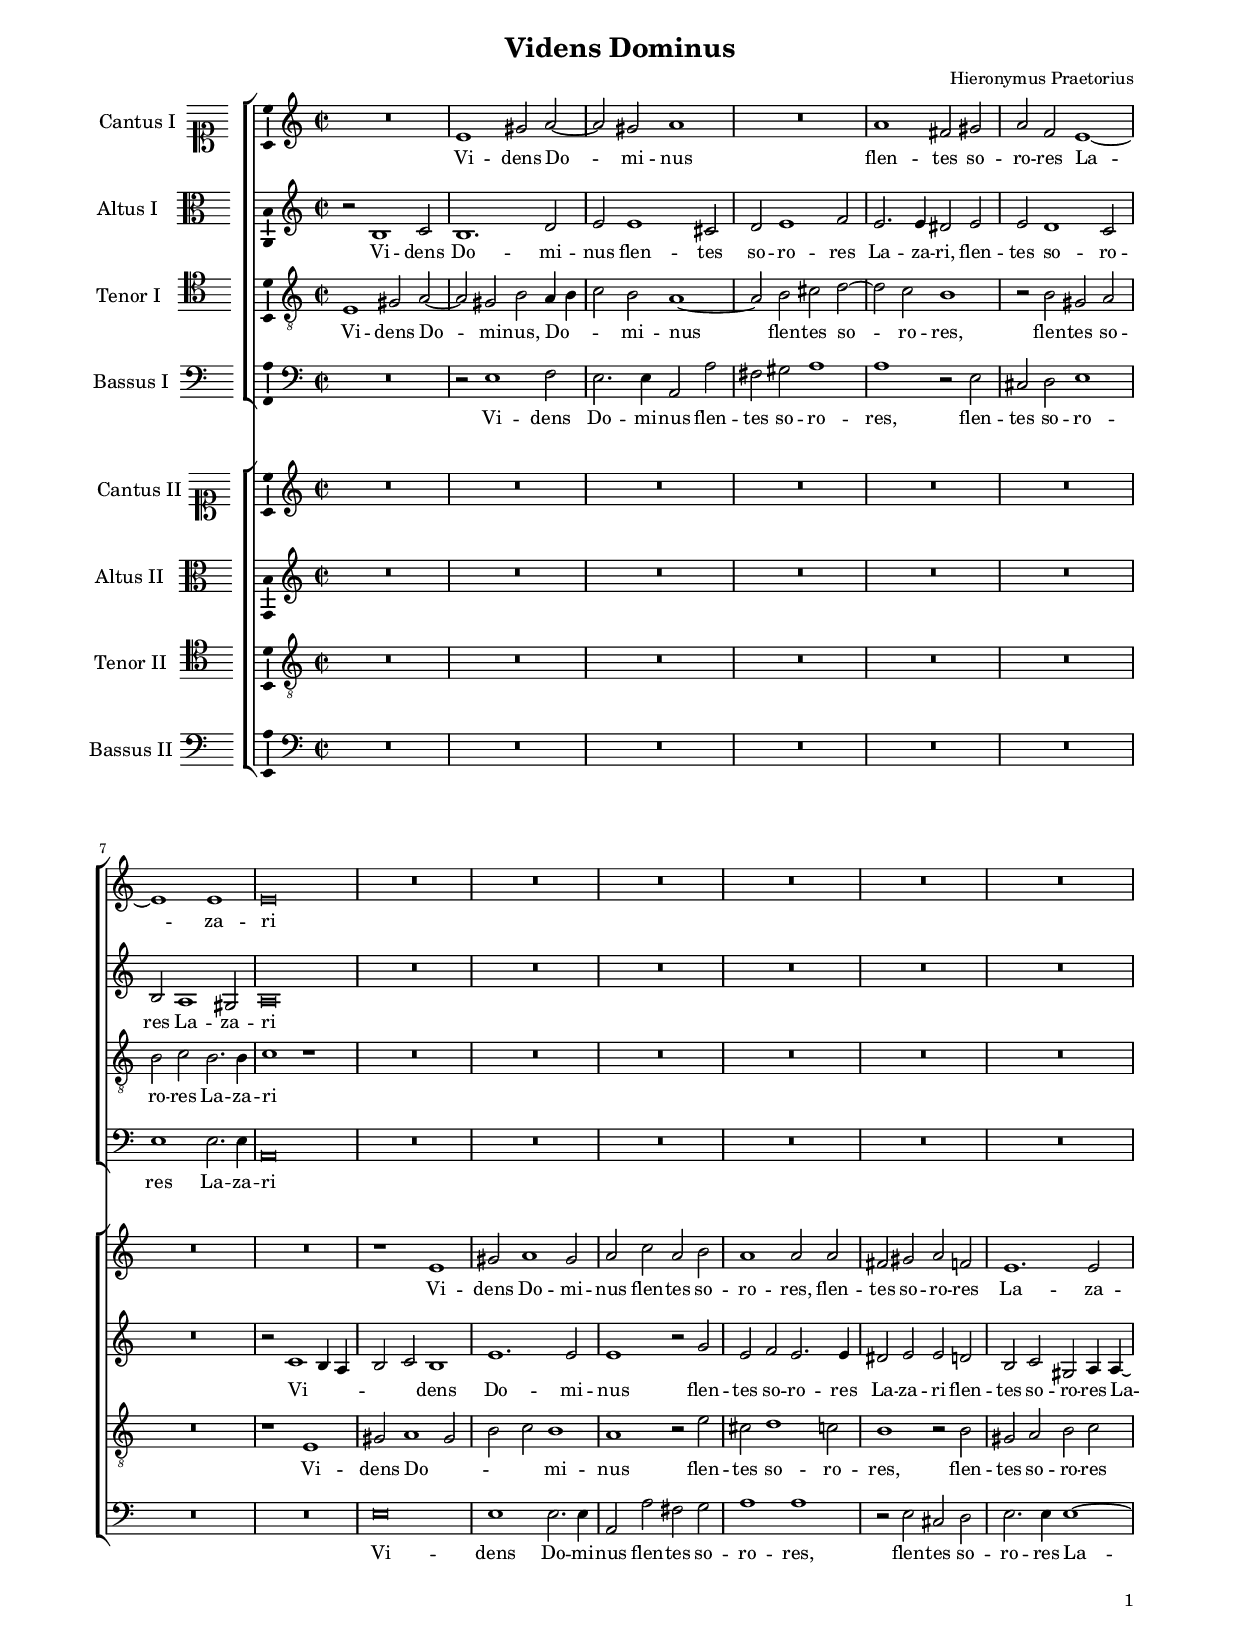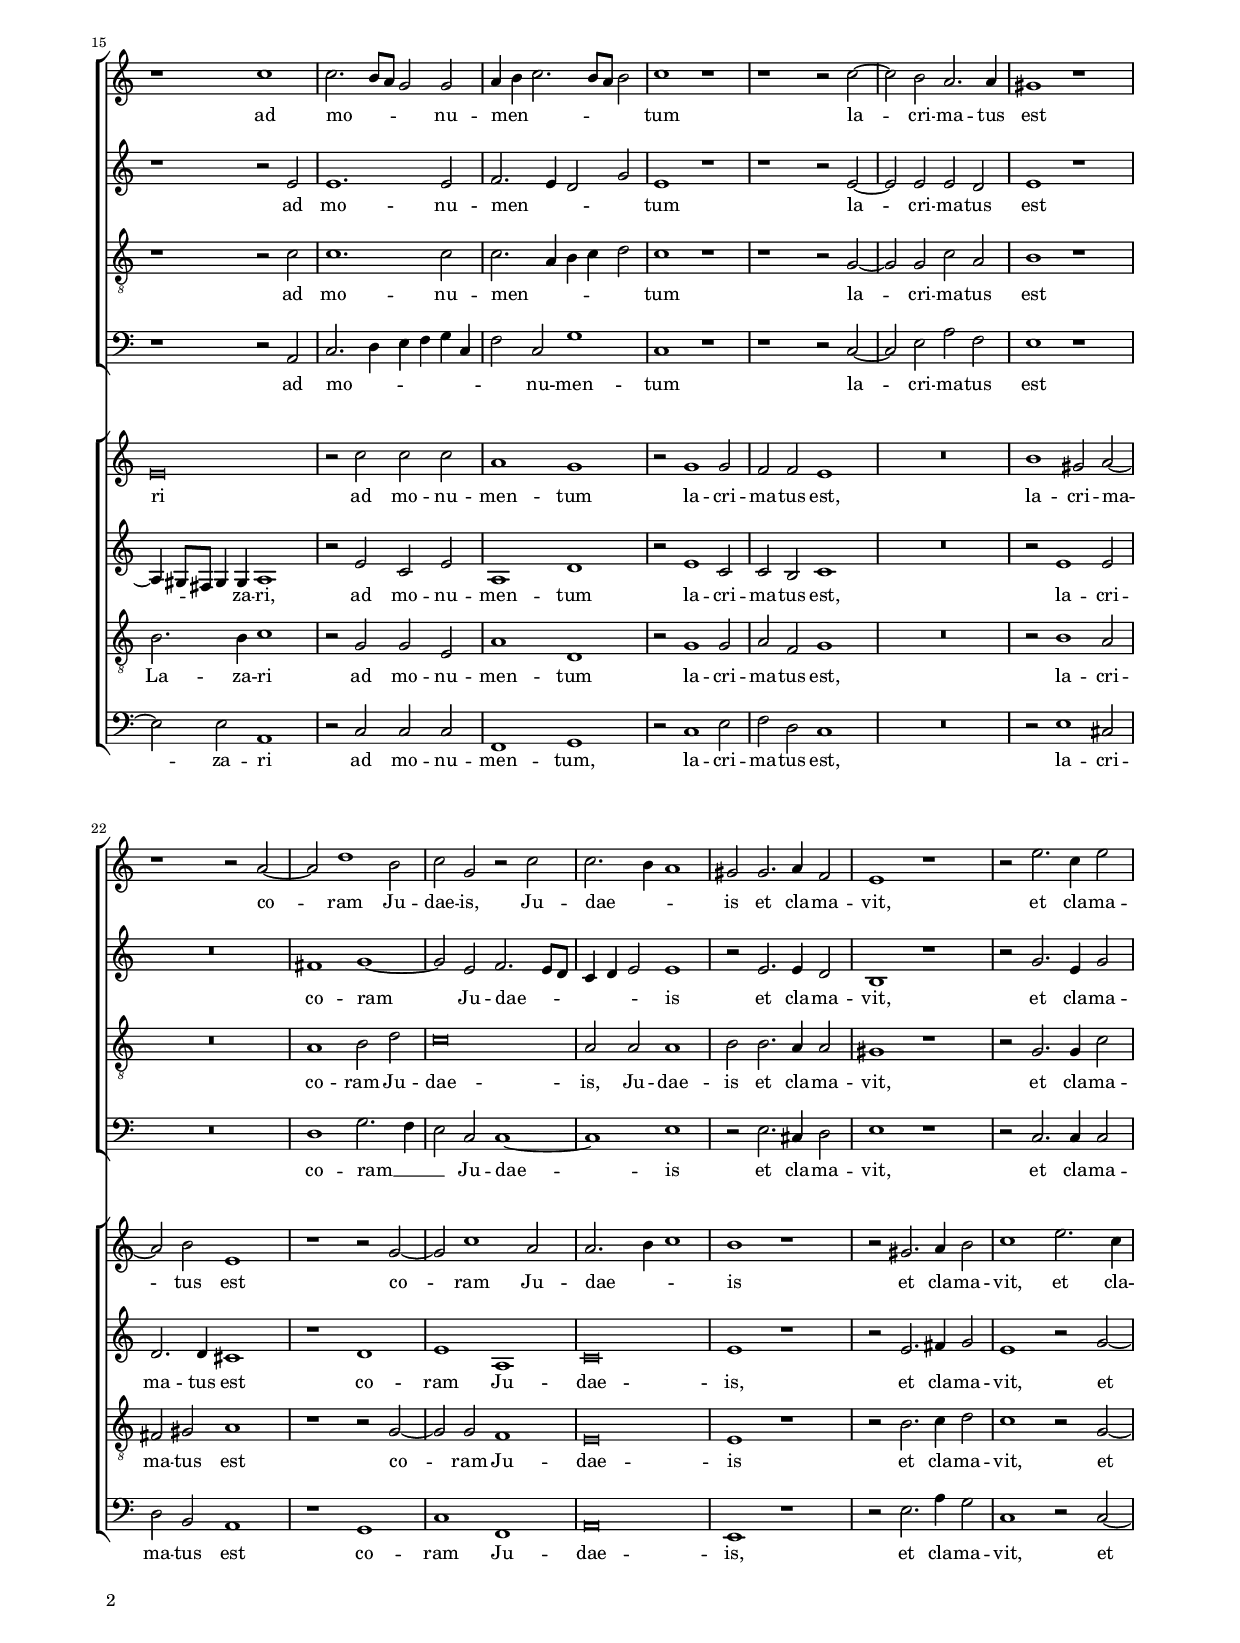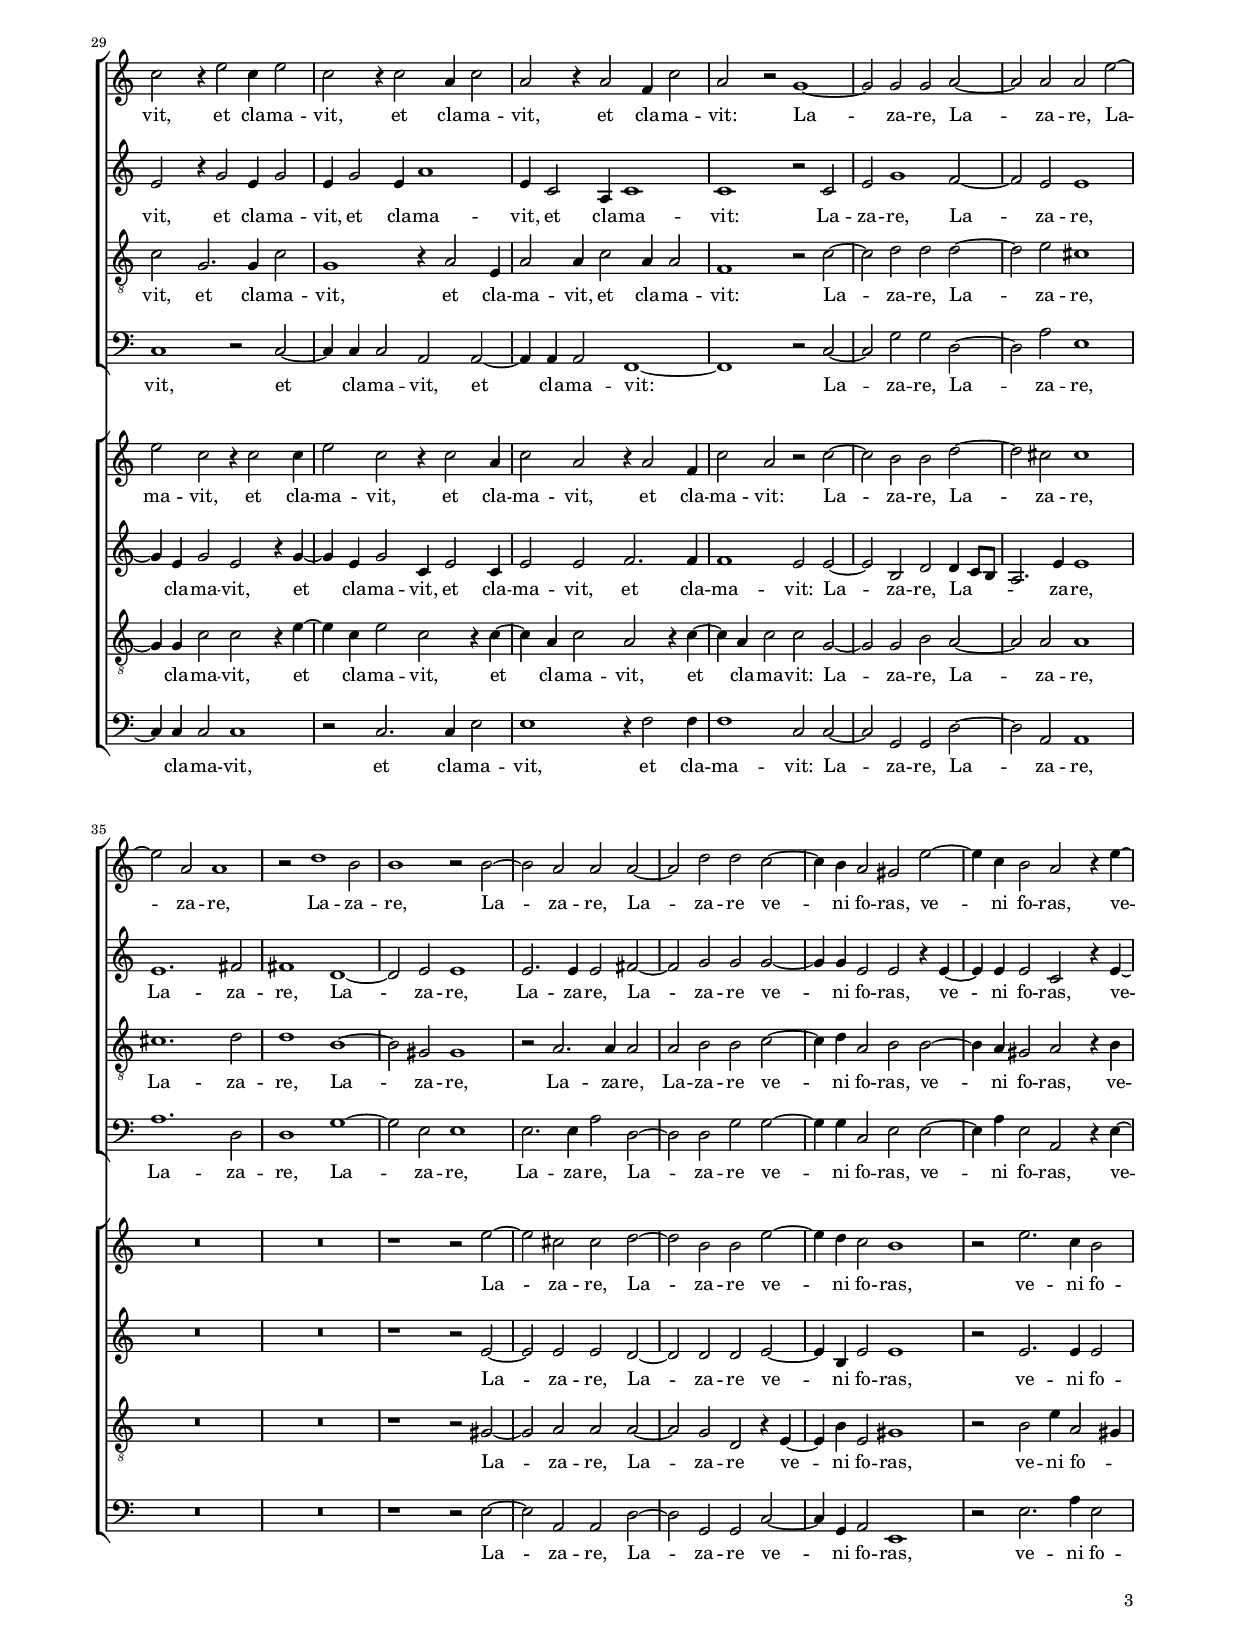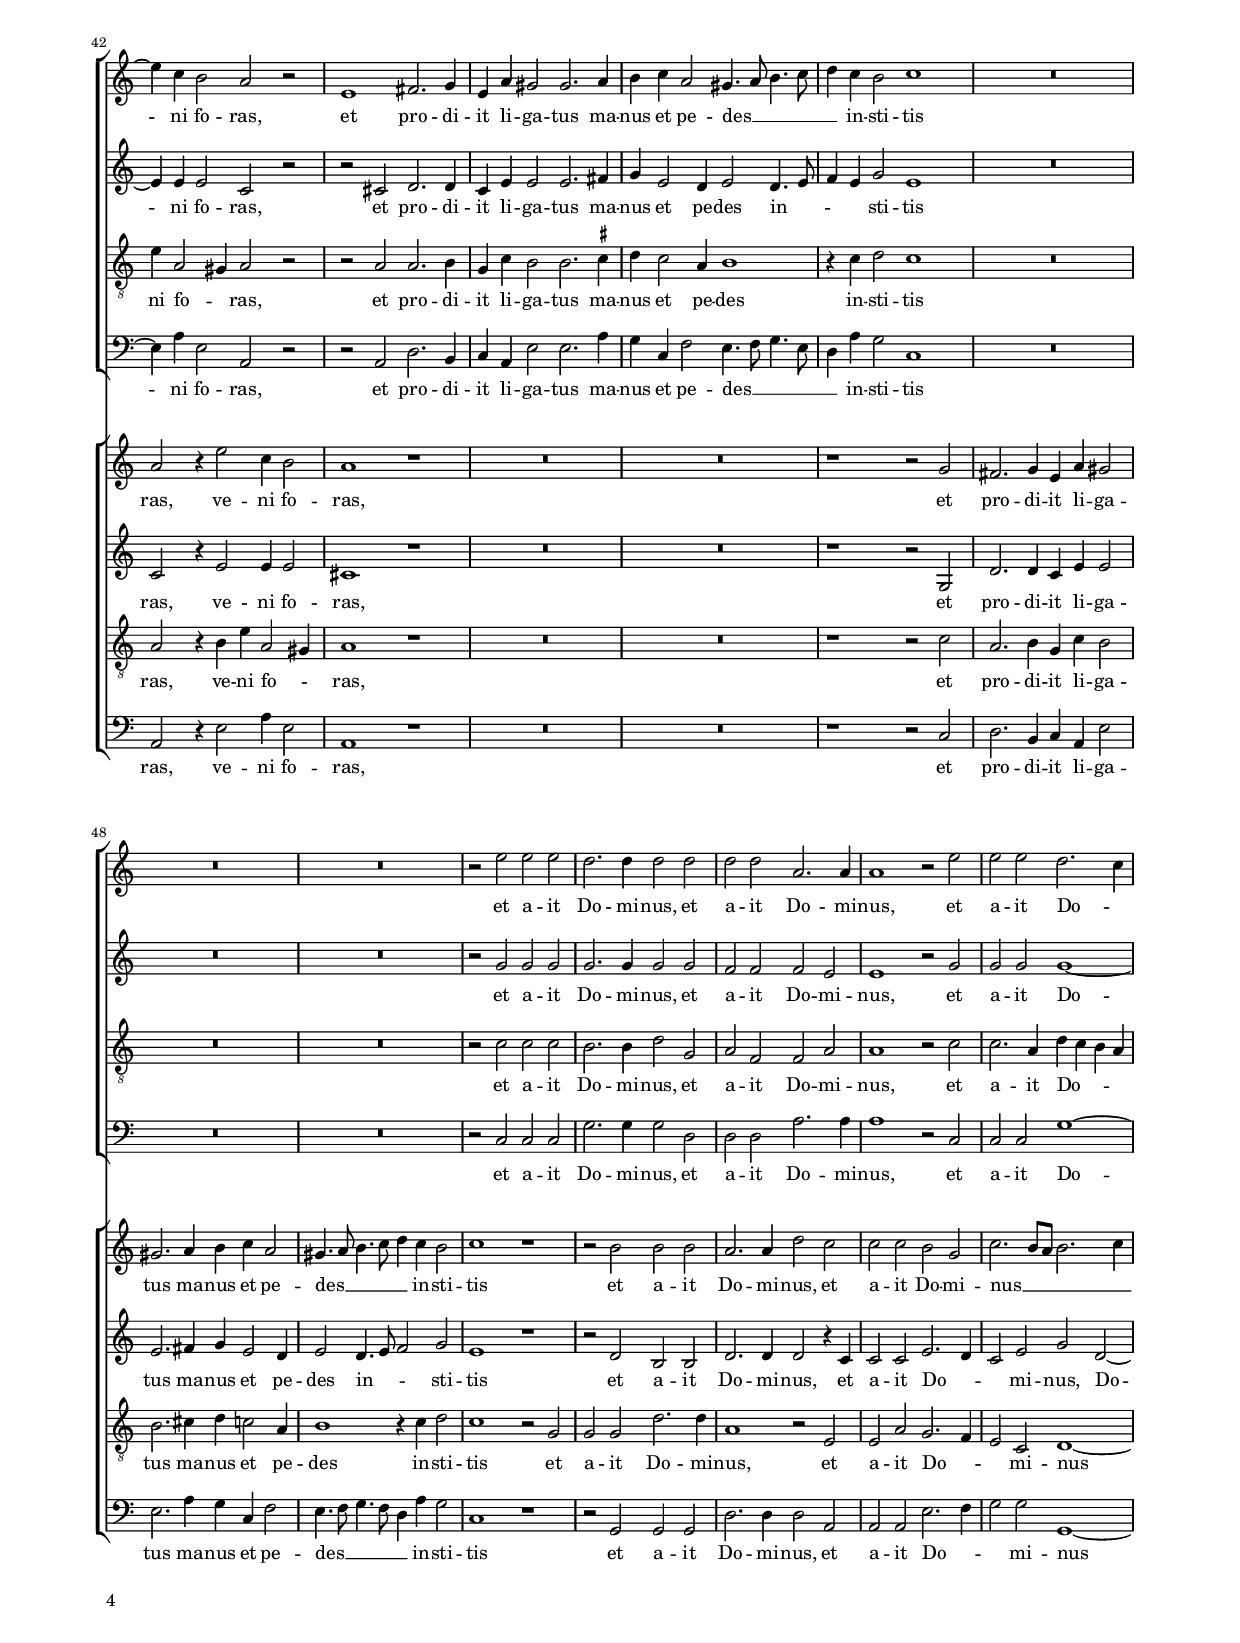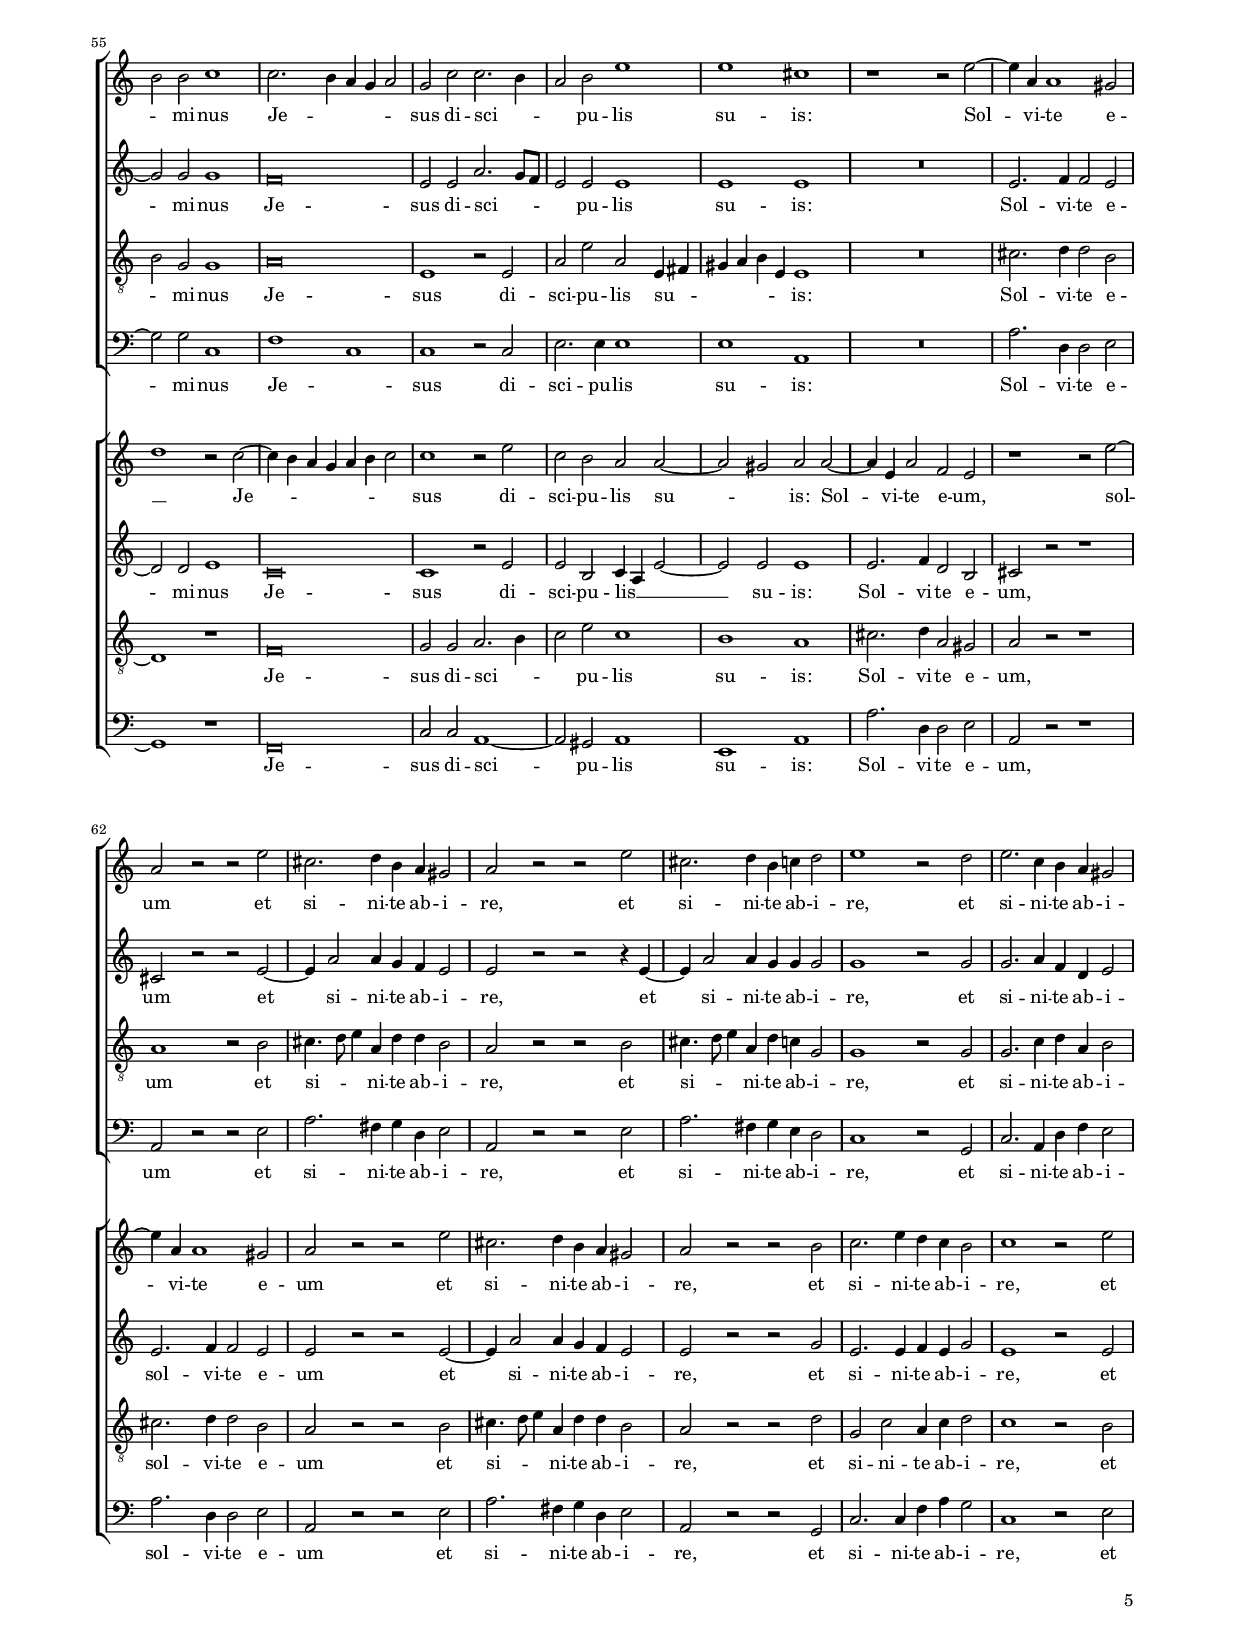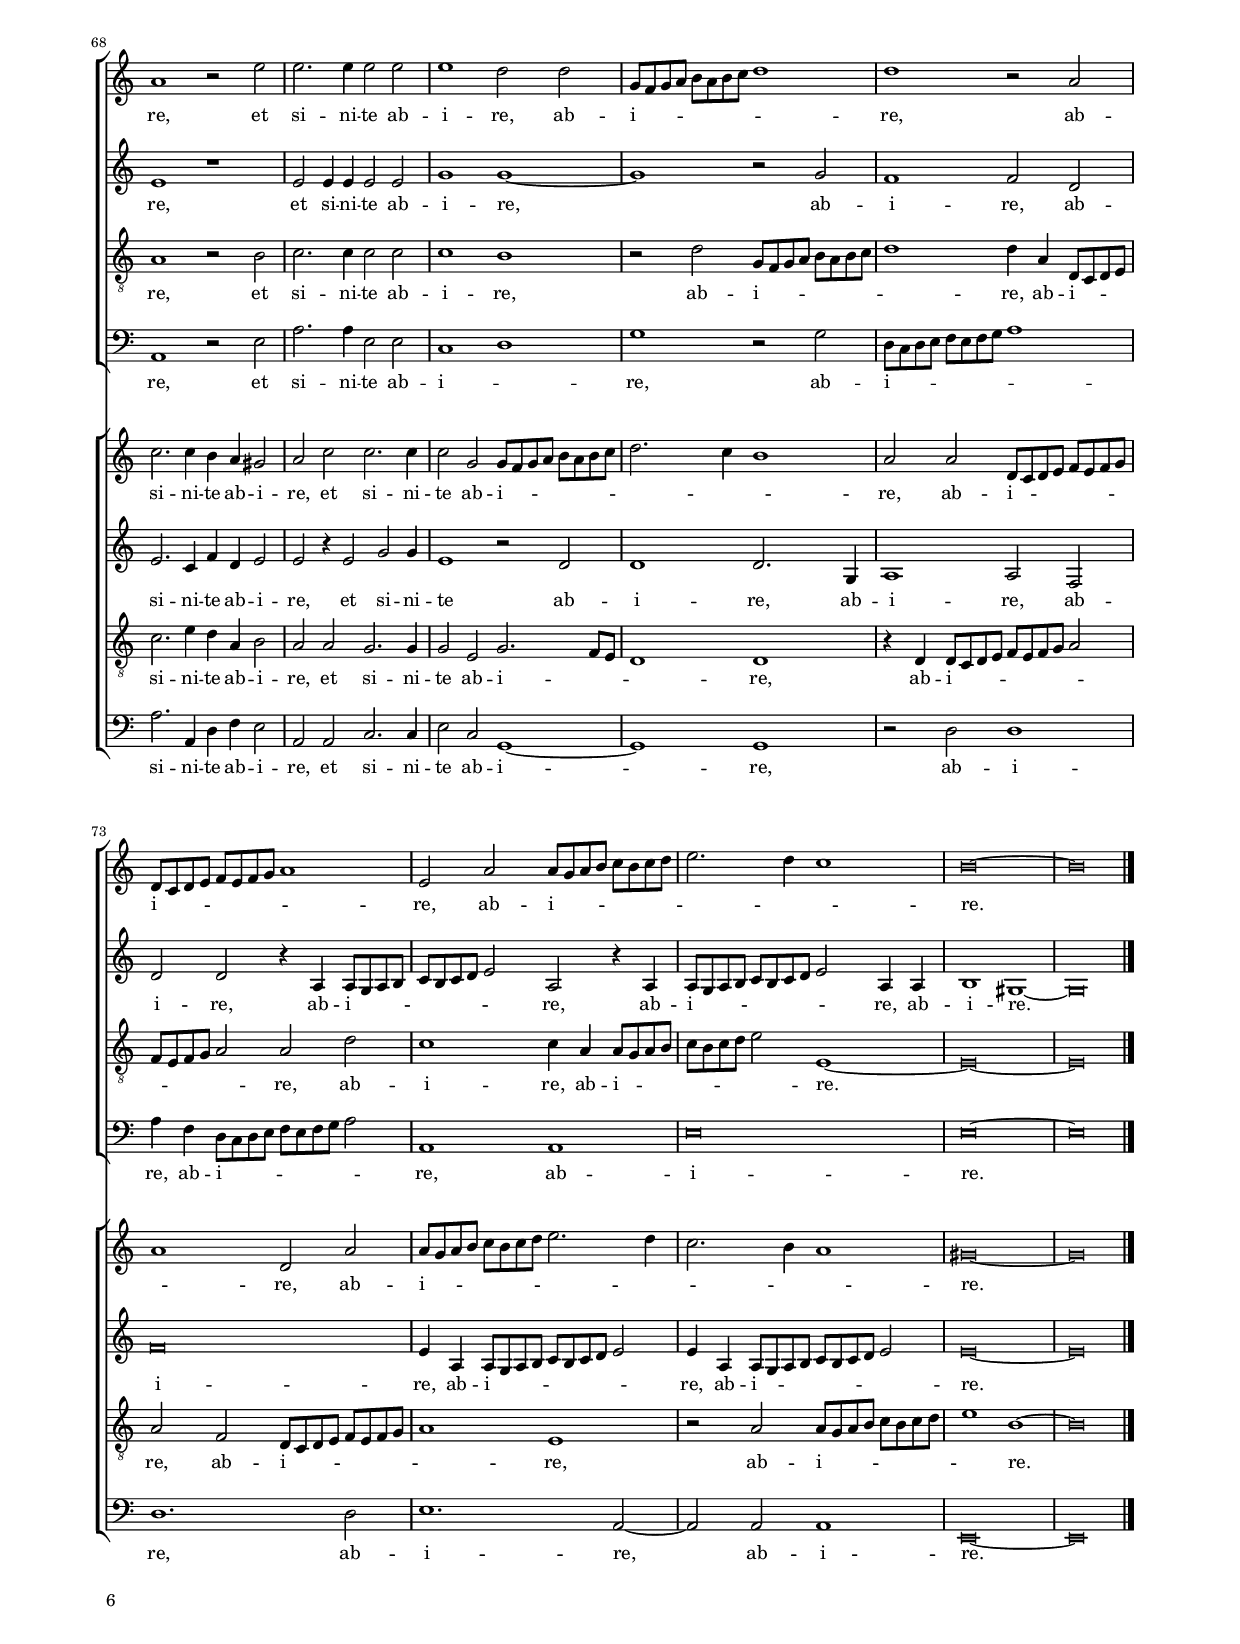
\header 
{
	title="Videns Dominus"
	composer="Hieronymus Praetorius"
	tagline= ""
}

\version "2.24.2"
\language deutsch
#(set-global-staff-size 15)
% #(set-default-paper-size "letter")
#(ly:set-option 'point-and-click #f)


\paper
	{
	top-margin = 1.8 \cm
	bottom-margin = 1.2 \cm
	left-margin = 1.8 \cm
	right-margin = 1.8 \cm
	print-page-number = ##f
	ragged-bottom = ##f
	ragged-last-bottom = ##f
	systems-per-page = 2
	page-count = 6
	system-system-spacing = #'((basic-distance . 18) (minimum-distance . 14) (padding . 7) (strechability . 250))
	oddFooterMarkup=\markup   \fill-line { "" \fromproperty #'page:page-number-string }
	evenFooterMarkup=\markup  \fill-line { \fromproperty #'page:page-number-string "" }
	last-bottom-spacing = #'((basic-distance . 12) (minimum-distance . 7) (padding . 4))
	}


global =  
	{
	\key c \major
	\time 2/2 \set Score.measureLength = #(ly:make-moment 2/1)
	\set Score.tempoHideNote = ##t
	\tempo 2 = 90
	\skip 1*2*77 \bar "|."
	}

	ficta = { \once \set suggestAccidentals = ##t }
	
	forget = #(define-music-function (music) (ly:music?) #{
	\accidentalStyle forget
	$music
	\accidentalStyle default
	#})

	
incipitcantusprimus = \markup { \score {
	{
	\set Staff.instrumentName = \markup { \fontsize #1 "Cantus I" }
	\key c \major
	\clef soprano
	s4 \bar ""
	}
	\layout  {
	raggedright = ##t
	indent = 1.6 \cm
	line-width = 2.5\cm
	\context { \Staff \remove Time_signature_engraver }
	\override Staff.Clef.Y-extent = #'(0 . 0)
	}} \hspace #1 }
	  
incipitaltusprimus = \markup { \score {
	{
	\set Staff.instrumentName = \markup { \fontsize #1 "Altus I" }
	\key c \major
	\clef alto
	s4 \bar ""
	}
	\layout  {
	raggedright = ##t
	indent = 1.6 \cm
	line-width = 2.5\cm
	\context { \Staff \remove Time_signature_engraver }
	\override Staff.Clef.Y-extent = #'(0 . 0)
	}} \hspace #1 }
	  
incipittenorprimus = \markup { \score {
	{
	\set Staff.instrumentName = \markup { \fontsize #1 "Tenor I" }
	\key c \major
	\clef tenor
	s4 \bar ""
	}
	\layout  {
	raggedright = ##t
	indent = 1.6 \cm
	line-width = 2.5\cm
	\context { \Staff \remove Time_signature_engraver }
	\override Staff.Clef.Y-extent = #'(0 . 0)
	}} \hspace #1 }

incipitbassusprimus = \markup { \score {
	{
	\set Staff.instrumentName = \markup { \fontsize #1 "Bassus I" }
	\key c \major
	\clef bass
	s4 \bar ""
	}
	\layout  {
	raggedright = ##t
	indent = 1.6 \cm
	line-width = 2.5\cm
	\context { \Staff \remove Time_signature_engraver }
	\override Staff.Clef.Y-extent = #'(0 . 0)
	}} \hspace #1 }

	
incipitcantussecundus = \markup { \score {
	{
	\set Staff.instrumentName = \markup { \fontsize #1 "Cantus II" }
	\key c \major
	\clef soprano
	s4 \bar ""
	}
	\layout  {
	raggedright = ##t
	indent = 1.6 \cm
	line-width = 2.5\cm
	\context { \Staff \remove Time_signature_engraver }
	\override Staff.Clef.Y-extent = #'(0 . 0)
	}} \hspace #1 }

incipitaltussecundus = \markup { \score {
	{
	\set Staff.instrumentName = \markup { \fontsize #1 "Altus II" }
	\key c \major
	\clef alto
	s4 \bar ""
	}
	\layout  {
	raggedright = ##t
	indent = 1.6 \cm
	line-width = 2.5\cm
	\context { \Staff \remove Time_signature_engraver }
	\override Staff.Clef.Y-extent = #'(0 . 0)
	}} \hspace #1 }

incipittenorsecundus = \markup { \score {
	{
	\set Staff.instrumentName = \markup { \fontsize #1 "Tenor II" }
	\key c \major
	\clef tenor
	s4 \bar ""
	}
	\layout  {
	raggedright = ##t
	indent = 1.6 \cm
	line-width = 2.5\cm
	\context { \Staff \remove Time_signature_engraver }
	\override Staff.Clef.Y-extent = #'(0 . 0)
	}} \hspace #1 }	

incipitbassussecundus = \markup { \score {
	{
	\set Staff.instrumentName = \markup { \fontsize #1 "Bassus II" }
	\key c \major
	\clef bass
	s4 \bar ""
	}
	\layout  {
	raggedright = ##t
	indent = 1.6 \cm
	line-width = 2.5\cm
	\context { \Staff \remove Time_signature_engraver }
	\override Staff.Clef.Y-extent = #'(0 . 0)
	}} \hspace #1 }

	
cantusprimus =  \relative c''
	{
	R\breve
	e,1 gis2 a~
	a2 gis a1
	R\breve
%5
	a1 fis2 gis |
	a2 f e1~
	e1 e
	e\breve
	R\breve
%10
	R\breve |
	R\breve
	R\breve
	R\breve
	R\breve
%15
	r1 c' |
	c2. h8 a g2 g
	a4 h c2. h8 a h2
	c1 r
	r1 r2 c~
%20
	c2 h a2. a4 |
	gis1 r
	r1 r2 a~
	a2 d1 h2
	c2 g r c
%25
	c2. h4 a1 |
	gis2 gis2. a4 f2
	e1 r
	r2 e'2. c4 e2
	c2 r4 e2 c4 e2
%30
	c2 r4 c2 a4 c2 |
	a2 r4 a2 f4 c'2
	a2 r g1~
	g2 g g a~
	a2 a a e'~
%35
	e2 a, a1 |
	r2 d1 h2
	h1 r2 h~
	h2 a a a~
	a2 d d c~
%40
	c4 h a2 gis e'~ |
	e4 c h2 a r4 e'~
	e4 c h2 a r
	e1 fis2. g4
	e4 a gis2 gis2. a4
%45
	h4 c a2 gis4. a8 h4. c8 |
	d4 c h2 c1
	R\breve
	R\breve
	R\breve
%50
	r2 e e e |
	d2. d4 d2 d
	d2 d a2. a4
	a1 r2 e'
	e2 e d2. c4
%55
	h2 h c1 |
	c2. h4 a g a2
	g2 c c2. h4
	a2 h e1
	e1 cis
%60
	r1 r2 e~ |
	e4 a, a1 gis2
	a2 r r e'
	cis2. d4 h a gis2
	a2 r r e'
%65
	cis2. d4 h c d2 |
	e1 r2 d
	e2. c4 h a gis2
	a1 r2 e'
	e2. e4 e2 e
%70
	e1 d2 d |
	g,8 f g a h[ a h c] d1
	d1 r2 a
	d,8 c d e f[ e f g] a1
	e2 a a8 g a h c[ h c d]
%75
	e2. d4 c1 |
	h\breve~
	h\breve |
	}

altusprimus =  \relative c' 
	{
	r2 h1 c2
	h1. d2
	e2 e1 cis2
	d2 e1 f2
%5
	e2. e4 dis2 e |
	e2 d1 c2
	h2 a1 gis2
	a\breve
	R\breve
%10
	R\breve |
	R\breve
	R\breve
	R\breve
	R\breve
%15
	r1 r2 e' |
	e1. e2
	f2. e4 d2 g
	e1 r
	r1 r2 e~
%20
	e2 e e d |
	e1 r
	R\breve
	fis1 g~
	g2 e f2. e8 d
%25
	c4 d e2 e1 |
	r2 e2. e4 d2
	h1 r
	r2 g'2. e4 g2
	e2 r4 g2 e4 g2
%30
	e4 g2 e4 a1 |
	e4 c2 a4 c1
	c1 r2 c
	e2 g1 f2~
	f2 e e1
%35
	e1. fis2 |
	fis1 d~
	d2 e e1
	e2. e4 e2 fis~
	fis2 g g g~
%40
	g4 g e2 e r4 e~ |
	e4 e e2 c r4 e~
	e4 e e2 c r
	r2 cis d2. d4
	c4 e e2 e2. fis4
%45
	g4 e2 d4 e2 d4. e8 |
	f4 e g2 e1
	R\breve
	R\breve
	R\breve
%50
	r2 g g g |
	g2. g4 g2 g
	f2 f f e
	e1 r2 g
	g2 g g1~
%55
	g2 g g1 |
	f\breve
	e2 e a2. g8 f
	e2 e e1
	e1 e
%60
	R\breve |
	e2. f4 f2 e
	cis2 r r e~
	e4 a2 a4 g f e2
	e2 r r r4 e~
%65
	e4 a2 a4 g g g2 |
	g1 r2 g
	g2. a4 f d e2
	e1 r
	e2 e4 e e2 e
%70
	g1 g~ |
	g1 r2 g
	f1 f2 d
	d2 d r4 a a8 g a h
	c8 h c d e2 a, r4 a
%75
	a8 g a h c[ h c d] e2 a,4 a |
	h1 gis~
	gis\breve |
	}

tenorprimus =  \relative c' 
	{
	e,1 gis2 a~
	a2 gis h a4 h
	c2 h a1~
	a2 h cis d~
%5
	d2 c h1 |
	r2 h gis a
	h2 c h2. h4
	c1 r
	R\breve
%10
	R\breve |
	R\breve
	R\breve
	R\breve
	R\breve
%15
	r1 r2 c |
	c1. c2
	c2. a4 h4 c d2
	c1 r
	r1 r2 g~
%20
	g2 g c a |
	h1 r
	R\breve
	a1 h2 d
	c\breve
%25
	a2 a a1 |
	h2 h2. a4 a2
	gis1 r
	r2 g2. g4 c2
	c2 g2. g4 c2
%30
	g1 r4 a2 e4 |
	a2 a4 c2 a4 a2
	f1 r2 c'~
	c2 d d d~
	d2 e cis1
%35
	cis1. d2 |
	d1 h~
	h2 gis gis1
	r2 a2. a4 a2
	a2 h h c~
%40
	c4 d a2 h h~ |
	h4 a gis2 a r4 h
	e4 a,2 gis4 a2 r
	r2 a a2. h4
	g4 c h2 h2. \ficta cis4
%45
	d4 c2 a4 h1 |
	r4 c d2 c1
	R\breve
	R\breve
	R\breve
%50
	r2 c c c |
	h2. h4 d2 g,
	a2 f f a
	a1 r2 c
	c2. a4 d c h a
%55
	h2 g g1 |
	a\breve
	e1 r2 e
	a2 e' a, e4 fis
	gis4 a h e, e1
%60
	R\breve |
	cis'2. d4 d2 h
	a1 r2 h
	cis4. d8 e4 a, d d h2
	a2 r r h
%65
	cis4. d8 e4 a, d c g2 |
	g1 r2 g
	g2. c4 d a h2
	a1 r2 h
	c2. c4 c2 c
%70
	c1 h |
	r2 d g,8 f g a h[ a h c]
	d1 d4 a d,8 c d e
	f8 e f g a2 a d
	c1 c4 a a8 g a h
%75
	c8 h c d e2 e,1~ |
	e\breve~
	e\breve |
	}

bassusprimus  =  \relative c 
	{
	R\breve
	r2 e1 f2
	e2. e4 a,2 a'
	fis2 gis a1
%5
	a1 r2 e |
	cis2 d e1
	e1 e2. e4
	a,\breve
	R\breve
%10
	R\breve |
	R\breve
	R\breve
	R\breve
	R\breve
%15
	r1 r2 a |
	c2. d4 e f g c,
	f2 c g'1
	c,1 r
	r1 r2 c~
%20
	c2 e a f |
	e1 r
	R\breve
	d1 g2. f4
	e2 c c1~
%25
	c1 e |
	r2 e2. cis4 d2
	e1 r
	r2 c2. c4 c2
	c1 r2 c~
%30
	c4 c c2 a a~ |
	a4 a a2 f1~
	f1 r2 c'~
	c2 g' g d~
	d2 a' e1
%35
	a1. d,2 |
	d1 g~
	g2 e e1
	e2. e4 a2 d,~
	d2 d g g~
%40
	g4 g c,2 e e~ |
	e4 a e2 a, r4 e'~
	e4 a e2 a, r
	r2 a d2. h4
	c4 a e'2 e2. a4
%45
	g4 c, f2 e4. f8 g4. e8 |
	d4 a' g2 c,1
	R\breve
	R\breve
	R\breve
%50
	r2 c c c |
	g'2. g4 g2 d
	d2 d a'2. a4
	a1 r2 c,
	c2 c g'1~
%55
	g2 g c,1 |
	f1 c
	c1 r2 c
	e2. e4 e1
	e1 a,
%60
	R\breve |
	a'2. d,4 d2 e
	a,2 r r e'
	a2. fis4 g d e2
	a,2 r r e'
%65
	a2. fis4 g e d2 |
	c1 r2 g
	c2. a4 d4 f e2
	a,1 r2 e'
	a2. a4 e2 e
%70
	c1 d |
	g1 r2 g
	d8 c d e f[ e f g] a1
	a4 f d8 c d e f[ e f g] a2
	a,1 a
%75
	e'\breve |
	e\breve~
	e\breve |
	}

	
cantussecundus =  \relative c''
	{
	R\breve
	R\breve
	R\breve
	R\breve
%5
	R\breve |
	R\breve
	R\breve
	R\breve
	r1 e,
%10
	gis2 a1 gis2 |
	a2 c a h
	a1 a2 a
	fis2 gis a f
	e1. e2
%15
	e\breve |
	r2 c' c c
	a1 g
	r2 g1 g2
	f2 f e1
%20
	R\breve |
	h'1 gis2 a~
	a2 h e,1
	r1 r2 g~
	g2 c1 a2
%25
	a2. h4 c1 |
	h1 r
	r2 gis2. a4 h2
	c1 e2. c4
	e2 c r4 c2 c4
%30
	e2 c r4 c2 a4 |
	c2 a r4 a2 f4
	c'2 a r c~
	c2 h h d~
	d2 cis cis1
%35
	R\breve |
	R\breve
	r1 r2 e~
	e2 cis cis d~
	d2 h h e~
%40
	e4 d c2 h1 |
	r2 e2. c4 h2
	a2 r4 e'2 c4 h2
	a1 r
	R\breve
%45
	R\breve |
	r1 r2 g
	fis2. g4 e a gis2
	gis2. a4 h c a2
	gis4. a8 h4. c8 d4 c h2
%50
	c1 r |
	r2 h h h
	a2. a4 d2 c
	c2 c h g
	c2. h8 a h2. c4
%55
	d1 r2 c~ |
	c4 h a g a h c2
	c1 r2 e
	c2 h a a~
	a2 gis a a~
%60
	a4 e a2 f e |
	r1 r2 e'~
	e4 a, a1 gis2
	a2 r r e'
	cis2. d4 h a gis2
%65
	a2 r r h |
	c2. e4 d c h2
	c1 r2 e
	c2. c4 h a gis2
	a2 c c2. c4
%70
	c2 g g8 f g a h[ a h c] |
	d2. c4 h1
	a2 a d,8 c d e f[ e f g]
	a1 d,2 a'
	a8 g a h c[ h c d] e2. d4
%75
	c2. h4 a1 |
	gis\breve~
	gis\breve |
	}

altussecundus =  \relative c'
	{
	R\breve
	R\breve
	R\breve
	R\breve
%5
	R\breve |
	R\breve
	R\breve
	r2 c1 h4 a
	h2 c h1
%10
	e1. e2 |
	e1 r2 g
	e2 f e2. e4
	dis2 e e d
	h2 c gis a4 a~
%15
	a4 gis8 fis gis4 gis a1 |
	r2 e' c e
	a,1 d
	r2 e1 c2
	c2 h c1
%20
	R\breve |
	r2 e1 e2
	d2. d4 cis1
	r1 d
	e1 a,
%25
	c\breve |
	e1 r
	r2 e2. fis4 g2
	e1 r2 g~
	g4 e g2 e r4 g~
%30
	g4 e g2 c,4 e2 c4 |
	e2 e f2. f4
	f1 e2 e~
	e2 h d d4 c8 h
	a2. e'4 e1
%35
	R\breve |
	R\breve
	r1 r2 e~
	e2 e e d~
	d2 d d e~
%40
	e4 h e2 e1 |
	r2 e2. e4 e2
	c2 r4 e2 e4 e2
	cis1 r
	R\breve
%45
	R\breve |
	r1 r2 g
	d'2. d4 c e e2
	e2. fis4 g e2 d4
	e2 d4. e8 f2 g
%50
	e1 r |
	r2 d h h
	d2. d4 d2 r4 c
	c2 c e2. d4
	c2 e g d~
%55
	d2 d e1 |
	c\breve
	c1 r2 e
	e2 h c4 a e'2~
	e2 e e1
%60
	e2. f4 d2 h |
	cis2 r r1
	e2. f4 f2 e
	e2 r r e~
	e4 a2 a4 g f e2
%65
	e2 r r g |
	e2. e4 f e g2
	e1 r2 e
	e2. c4 f d e2
	e2 r4 e2 g g4
%70
	e1 r2 d |
	d1 d2. g,4
	a1 a2 f
	f'\breve
	e4 a, a8 g a h c[ h c d] e2
%75
	e4 a, a8 g a h c[ h c d] e2 |
	e\breve~
	e\breve |
	}

tenorsecundus =  \relative c'
	{
	R\breve
	R\breve
	R\breve
	R\breve
%5
	R\breve |
	R\breve
	R\breve
	r1 e,
	gis2 a1 gis2
%10
	h2 c h1 |
	a1 r2 e'
	cis2 d1 c2
	h1 r2 h
	gis2 a h c
%15
	h2. h4 c1 |
	r2 g g e
	a1 d,
	r2 g1 g2
	a2 f g1
%20
	R\breve |
	r2 h1 a2
	fis2 gis a1
	r1 r2 g~
	g2 g f1
%25
	e\breve |
	e1 r
	r2 h'2. c4 d2
	c1 r2 g~
	g4 g c2 c r4 e~
%30
	e4 c e2 c r4 c~ |
	c4 a c2 a r4 c~
	c4 a c2 c g~
	g2 g h a~
	a2 a a1
%35
	R\breve |
	R\breve
	r1 r2 gis~
	gis2 a a a~
	a2 g d r4 e~
%40
	e4 h' e,2 gis1 |
	r2 h e4 a,2 gis4
	a2 r4 h e a,2 gis4
	a1 r
	R\breve
%45
	R\breve |
	r1 r2 c
	a2. h4 g c h2
	h2. cis4 d c2 a4
	h1 r4 c d2
%50
	c1 r2 g |
	g2 g d'2. d4
	a1 r2 e
	e2 a g2. f4
	e2 c d1~
%55
	d1 r |
	f\breve
	g2 g a2. h4
	c2 e c1
	h1 a
%60
	cis2. d4 a2 gis |
	a2 r r1
	cis2. d4 d2 h
	a2 r r h
	cis4. d8 e4 a, d d h2
%65
	a2 r r d |
	g,2 c a4 c d2
	c1 r2 h
	c2. e4 d a h2
	a2 a g2. g4
%70
	g2 e g2. f8 e |
	d1 d
	r4 d d8 c d e f[ e f g] a2
	a2 f d8 c d e f[ e f g]
	a1 e
%75
	r2 a a8 g a h c[ h c d] |
	e1 h~
	h\breve |
	}

bassussecundus =  \relative c
	{
	R\breve
	R\breve
	R\breve
	R\breve
%5
	R\breve |
	R\breve
	R\breve
	R\breve
	e\breve
%10
	e1 e2. e4 |
	a,2 a' fis g
	a1 a
	r2 e cis d
	e2. e4 e1~
%15
	e2 e a,1 |
	r2 c c c
	f,1 g
	r2 c1 e2
	f2 d c1
%20
	R\breve |
	r2 e1 cis2
	d2 h a1
	r1 g
	c1 f,
%25
	a\breve |
	e1 r
	r2 e'2. a4 g2
	c,1 r2 c~
	c4 c c2 c1
%30
	r2 c2. c4 e2 |
	e1 r4 f2 f4
	f1 c2 c~
	c2 g g d'~
	d2 a a1
%35
	R\breve |
	R\breve
	r1 r2 e'~
	e2 a, a d~
	d2 g, g c~
%40
	c4 g a2 e1 |
	r2 e'2. a4 e2
	a,2 r4 e'2 a4 e2
	a,1 r
	R\breve
%45
	R\breve |
	r1 r2 c
	d2. h4 c a e'2
	e2. a4 g c, f2
	e4. f8 g4. f8 d4 a' g2
%50
	c,1 r |
	r2 g g g
	d'2. d4 d2 a
	a2 a e'2. f4
	g2 g g,1~
%55
	g1 r |
	f\breve
	c'2 c a1~
	a2 gis a1
	e1 a
%60
	a'2. d,4 d2 e |
	a,2 r r1
	a'2. d,4 d2 e
	a,2 r r e'
	a2. fis4 g d e2
%65
	a,2 r r g |
	c2. c4 f a g2
	c,1 r2 e
	a2. a,4 d f e2
	a,2 a c2. c4
%70
	e2 c g1~ |
	g1 g
	r2 d' d1
	d1. d2
	e1. a,2~
%75
	a2 a a1 |
	e\breve~
	e\breve |
	}


lyricscantusprimus = \lyricmode {
	Vi -- dens Do -- mi -- nus flen -- tes so -- ro -- res La -- za -- ri
	ad mo -- _ _ _ nu -- men -- _ _ _ _ _ tum
	la -- cri -- ma -- tus est co -- ram Ju -- dae -- is,
	Ju -- dae -- _ _ is
	et cla -- ma -- vit,
	et cla -- ma -- vit,
	et cla -- ma -- vit,
	et cla -- ma -- vit,
	et cla -- ma -- vit:
	La -- za -- re,
	La -- za -- re,
	La -- za -- re,
	La -- za -- re,
	La -- za -- re,
	La -- za -- re
	ve -- ni fo -- ras,
	ve -- ni fo -- ras,
	ve -- ni fo -- ras,
	et pro -- di -- it li -- ga -- tus ma -- nus et pe -- des __ _ _ _ _ in -- sti -- tis
	et a -- it Do -- mi -- nus,
	et a -- it Do -- mi -- nus,
	et a -- it Do -- _ _ mi -- nus
	Je -- _ _ _ _ sus di -- sci -- _ _ pu -- lis su -- is:
	Sol -- vi -- te e -- um
	et si -- ni -- te ab -- i -- re,
	et si -- ni -- te ab -- i -- re,
	et si -- ni -- te ab -- i -- re,
	et si -- ni -- te ab -- i -- re,
	ab -- i -- _ _ _ _ _ _ _ _ re,
	ab -- i -- _ _ _ _ _ _ _ _ re,
	ab -- i -- _ _ _ _ _ _ _ _ _ _ re.
	}

lyricsaltusprimus = \lyricmode {
	Vi -- dens Do -- mi -- nus flen -- tes so -- ro -- res La -- za -- ri,
	flen -- tes so -- ro -- res La -- za -- ri
	ad mo -- nu -- men -- _ _ _ tum
	la -- cri -- ma -- tus est co -- ram Ju -- dae -- _ _ _ _ _ is
	et cla -- ma -- vit,
	et cla -- ma -- vit,
	et cla -- ma -- vit,
	et cla -- ma -- vit,
	et cla -- ma -- vit:
	La -- za -- re,
	La -- za -- re,
	La -- za -- re,
	La -- za -- re,
	La -- za -- re,
	La -- za -- re
	ve -- ni fo -- ras,
	ve -- ni fo -- ras,
	ve -- ni fo -- ras,
	et pro -- di -- it li -- ga -- tus ma -- nus et pe -- des in -- _ _ _ sti -- tis
	et a -- it Do -- mi -- nus,
	et a -- it Do -- mi -- nus,
	et a -- it Do -- mi -- nus
	Je -- sus di -- sci -- _ _ _ pu -- lis su -- is:
	Sol -- vi -- te e -- um
	et si -- ni -- te ab -- i -- re,
	et si -- ni -- te ab -- i -- re,
	et si -- ni -- te ab -- i -- re,
	et si -- ni -- te ab -- i -- re,
	ab -- i -- re,
	ab -- i -- re,
	ab -- i -- _ _ _ _ _ _ _ _ re,
	ab -- i -- _ _ _ _ _ _ _ _ re,
	ab -- i -- re.
	}

lyricstenorprimus = \lyricmode {
	Vi -- dens Do -- mi -- nus,
	Do -- _ _ mi -- nus flen -- tes so -- ro -- res,
	flen -- tes so -- ro -- res La -- za -- ri
	ad mo -- nu -- men -- _ _ _ _ tum
	la -- cri -- ma -- tus est 
	co -- ram Ju -- dae -- is,
	Ju -- dae -- is
	et cla -- ma -- vit,
	et cla -- ma -- vit,
	et cla -- ma -- vit,
	et cla -- ma -- vit,
	et cla -- ma -- vit:
	La -- za -- re,
	La -- za -- re,
	La -- za -- re,
	La -- za -- re,
	La -- za -- re,
	La -- za -- re
	ve -- ni fo -- ras,
	ve -- ni fo -- ras,
	ve -- ni fo -- _ ras,
	et pro -- di -- it li -- ga -- tus ma -- nus et pe -- des in -- sti -- tis
	et a -- it Do -- mi -- nus,
	et a -- it Do -- mi -- nus,
	et a -- it Do -- _ _ _ _ mi -- nus
	Je -- sus di -- sci -- pu -- lis su -- _ _ _ _ _ is:
	Sol -- vi -- te e -- um
	et si -- _ _ ni -- te ab -- i -- re,
	et si -- _ _ ni -- te ab -- i -- re,
	et si -- ni -- te ab -- i -- re,
	et si -- ni -- te ab -- i -- re,
	ab -- i -- _ _ _ _ _ _ _ _ re,
	ab -- i -- _ _ _ _ _ _ _ _ re,
	ab -- i -- re,
	ab -- i -- _ _ _ _ _ _ _ _ re.
	}

lyricsbassusprimus = \lyricmode {
	Vi -- dens Do -- mi -- nus flen -- tes so -- ro -- res,
	flen -- tes so -- ro -- res La -- za -- ri
	ad mo -- _ _ _ _ _ _ nu -- men -- tum
	la -- cri -- ma -- tus est
	co -- ram __ _ _ Ju -- dae -- is
	et cla -- ma -- vit,
	et cla -- ma -- vit,
	et cla -- ma -- vit,
	et cla -- ma -- vit:
	La -- za -- re,
	La -- za -- re,
	La -- za -- re,
	La -- za -- re,
	La -- za -- re,
	La -- za -- re
	ve -- ni fo -- ras,
	ve -- ni fo -- ras,
	ve -- ni fo -- ras,
	et pro -- di -- it li -- ga -- tus ma -- nus et pe -- des __ _ _ _ _ in -- sti -- tis
	et a -- it Do -- mi -- nus,
	et a -- it Do -- mi -- nus,
	et a -- it Do -- mi -- nus
	Je -- _ sus di -- sci -- pu -- lis su -- is:
	Sol -- vi -- te e -- um
	et si -- ni -- te ab -- i -- re,
	et si -- ni -- te ab -- i -- re,
	et si -- ni -- te ab -- i -- re,
	et si -- ni -- te ab -- i -- _ re,
	ab -- i -- _ _ _ _ _ _ _ _ re,
	ab -- i -- _ _ _ _ _ _ _ _ re,
	ab -- i -- re.
	}


lyricscantussecundus = \lyricmode {
	Vi -- dens Do -- mi -- nus flen -- tes so -- ro -- res,
	flen -- tes so -- ro -- res La -- za -- ri
	ad mo -- nu -- men -- tum
	la -- cri -- ma -- tus est,
	la -- cri -- ma -- tus est
	co -- ram Ju -- dae -- _ _ is
	et cla -- ma -- vit,
	et cla -- ma -- vit,
	et cla -- ma -- vit,
	et cla -- ma -- vit,
	et cla -- ma -- vit:
	La -- za -- re,
	La -- za -- re,
	La -- za -- re,
	La -- za -- re
	ve -- ni fo -- ras,
	ve -- ni fo -- ras,
	ve -- ni fo -- ras,
	et pro -- di -- it li -- ga -- tus ma -- nus et pe -- des __ _ _ _ _ in -- sti -- tis
	et a -- it Do -- mi -- nus,
	et a -- it Do -- mi -- nus __ _ _ _ _ _
	Je -- _ _ _ _ _ _ sus di -- sci -- pu -- lis su -- _ is:
	Sol -- vi -- te e -- um,
	sol -- vi -- te e -- um
	et si -- ni -- te ab -- i -- re,
	et si -- ni -- te ab -- i -- re,
	et si -- ni -- te ab -- i -- re,
	et si -- ni -- te ab -- i -- _ _ _ _ _ _ _ _ _ _ re,
	ab -- i -- _ _ _ _ _ _ _ _ re,
	ab -- i -- _ _ _ _ _ _ _ _ _ _ _ _ re.
	}

lyricsaltussecundus = \lyricmode {
	Vi -- _ _ _ _ dens Do -- mi -- nus flen -- tes so -- ro -- res La -- za -- ri
	flen -- tes so -- ro -- res La -- _ _ _ za -- ri,
	ad mo -- nu -- men -- tum
	la -- cri -- ma -- tus est,
	la -- cri -- ma -- tus est
	co -- ram Ju -- dae -- is,
	et cla -- ma -- vit,
	et cla -- ma -- vit,
	et cla -- ma -- vit,
	et cla -- ma -- vit,
	et cla -- ma -- vit:
	La -- za -- re,
	La -- _ _ _ za -- re,
	La -- za -- re,
	La -- za -- re
	ve -- ni fo -- ras,
	ve -- ni fo -- ras,
	ve -- ni fo -- ras,
	et pro -- di -- it li -- ga -- tus ma -- nus et pe -- des in -- _ _ sti -- tis
	et a -- it Do -- mi -- nus,
	et a -- it Do -- _ _ mi -- nus,
	Do -- mi -- nus
	Je -- sus di -- sci -- pu -- lis __ _ _ su -- is:
	Sol -- vi -- te e -- um,
	sol -- vi -- te e -- um
	et si -- ni -- te ab -- i -- re,
	et si -- ni -- te ab -- i -- re,
	et si -- ni -- te ab -- i -- re,
	et si -- ni -- te ab -- i -- re,
	ab -- i -- re,
	ab -- i -- re,
	ab -- i -- _ _ _ _ _ _ _ _ re,
	ab -- i -- _ _ _ _ _ _ _ _ re.
	}

lyricstenorsecundus = \lyricmode {
	Vi -- dens Do -- _ _ _ mi -- nus flen -- tes so -- ro -- res,
	flen -- tes so -- ro -- res La -- za -- ri
	ad mo -- nu -- men -- tum
	la -- cri -- ma -- tus est,
	la -- cri -- ma -- tus est
	co -- ram Ju -- dae -- is
	et cla -- ma -- vit,
	et cla -- ma -- vit,
	et cla -- ma -- vit,
	et cla -- ma -- vit,
	et cla -- ma -- vit:
	La -- za -- re,
	La -- za -- re,
	La -- za -- re,
	La -- za -- re
	ve -- ni fo -- ras,
	ve -- ni fo -- _ ras,
	ve -- ni fo -- _ ras,
	et pro -- di -- it li -- ga -- tus ma -- nus et pe -- des in -- sti -- tis
	et a -- it Do -- mi -- nus,
	et a -- it Do -- _ _ mi -- nus
	Je -- sus di -- sci -- _ _ pu -- lis su -- is:
	Sol -- vi -- te e -- um,
	sol -- vi -- te e -- um
	et si -- _ _ ni -- te ab -- i -- re,
	et si -- ni -- te ab -- i -- re,
	et si -- ni -- te ab -- i -- re,
	et si -- ni -- te ab -- i -- _ _ _ re,
	ab -- i -- _ _ _ _ _ _ _ _ re,
	ab -- i -- _ _ _ _ _ _ _ _ re,
	ab -- i -- _ _ _ _ _ _ _ _ re.
	}

lyricsbassussecundus = \lyricmode {
	Vi -- dens Do -- mi -- nus flen -- tes so -- ro -- res,
	flen -- tes so -- ro -- res La -- za -- ri
	ad mo -- nu -- men -- tum,
	la -- cri -- ma -- tus est,
	la -- cri -- ma -- tus est
	co -- ram Ju -- dae -- is,
	et cla -- ma -- vit,
	et cla -- ma -- vit,
	et cla -- ma -- vit,
	et cla -- ma -- vit:
	La -- za -- re,
	La -- za -- re,
	La -- za -- re,
	La -- za -- re
	ve -- ni fo -- ras,
	ve -- ni fo -- ras,
	ve -- ni fo -- ras,
	et pro -- di -- it li -- ga -- tus ma -- nus et pe -- des __ _ _ _ _ in -- sti -- tis
	et a -- it Do -- mi -- nus,
	et a -- it Do -- _ _ mi -- nus
	Je -- sus di -- sci -- pu -- lis su -- is:
	Sol -- vi -- te e -- um,
	sol -- vi -- te e -- um
	et si -- ni -- te ab -- i -- re,
	et si -- ni -- te ab -- i -- re,
	et si -- ni -- te ab -- i -- re,
	et si -- ni -- te ab -- i -- re,
	ab -- i -- re,
	ab -- i -- re,
	ab -- i -- re.
	}


\score
{
	\transpose c c {
	
	<<
	\new ChoirStaff \with { \override StaffGrouper.staffgroup-staff-spacing.basic-distance = #15 
				\override StaffGrouper.staff-staff-spacing.basic-distance = #12 }
	<<
	
	\new Staff << \global
	\new Voice="v1" {
		\set Staff.instrumentName=\incipitcantusprimus
		\set Staff.midiInstrument = "reed organ"
		\clef violin
		\cantusprimus }
	\new Lyrics \lyricsto "v1" {\lyricscantusprimus }
	>>
	
	\new Staff << \global
	\new Voice="v2" {
		\set Staff.instrumentName=\incipitaltusprimus
		\set Staff.midiInstrument = "reed organ"
		\clef violin 
		\altusprimus }
	\new Lyrics \lyricsto "v2" {\lyricsaltusprimus }
	>>
	
	\new Staff << \global
	\new Voice="v3" {
		\set Staff.instrumentName=\incipittenorprimus
		\set Staff.midiInstrument = "reed organ"
		\clef "G_8"
		\tenorprimus }
	\new Lyrics \lyricsto "v3" {\lyricstenorprimus }
	>>
	
	\new Staff << \global
	\new Voice="v4" {
		\set Staff.instrumentName=\incipitbassusprimus
		\set Staff.midiInstrument = "reed organ"
		\clef bass 
		\bassusprimus }
	\new Lyrics \lyricsto "v4" {\lyricsbassusprimus}
	>>
	>>
	
	\new ChoirStaff \with { \override StaffGrouper.staff-staff-spacing.basic-distance = #12 }
	<<
	
	\new Staff << \global
	\new Voice="v5" {
		\set Staff.instrumentName=\incipitcantussecundus
		\set Staff.midiInstrument = "church organ"
		\clef violin
		\cantussecundus }
	\new Lyrics \lyricsto "v5" {\lyricscantussecundus }
	>>
	
	\new Staff << \global
	\new Voice="v6" {
		\set Staff.instrumentName=\incipitaltussecundus
		\set Staff.midiInstrument = "church organ"
		\clef violin 
		\altussecundus }
	\new Lyrics \lyricsto "v6" {\lyricsaltussecundus }
	>>
	
	\new Staff << \global
	\new Voice="v7" {
		\set Staff.instrumentName=\incipittenorsecundus
		\set Staff.midiInstrument = "church organ"
		\clef "G_8"
		\tenorsecundus }
	\new Lyrics \lyricsto "v7" {\lyricstenorsecundus }
	>>
	
	\new Staff << \global
	\new Voice="v8" {
		\set Staff.instrumentName=\incipitbassussecundus
		\set Staff.midiInstrument = "church organ"
		\clef bass 
		\bassussecundus }
	\new Lyrics \lyricsto "v8" {\lyricsbassussecundus}
	>>
	>>
	>>
	} % transpose

\layout
	{
	indent = 2.5 \cm
%	\context { \Lyrics \override VerticalAxisGroup.nonstaff-relatedstaff-spacing.padding = #2 }
%	\context { \Lyrics \override LyricText.font-size = #1 }
	\context { \Score \override BarNumber.padding = #2 }
	\context { \Voice \override NoteHead.style = #'baroque }
	\context { \Staff \consists Ambitus_engraver }
	\context { \Staff \override TimeSignature.break-visibility = #end-of-line-invisible }
	}

\midi
	{
	}
	  
}

% EOF
